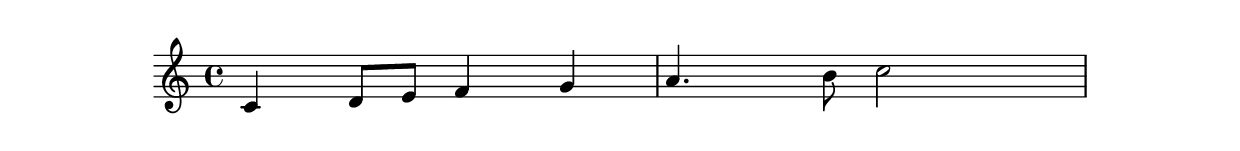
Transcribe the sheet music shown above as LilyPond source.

\version "2.10.0"
\include "../header.ly"
\score{
{
c'4
d'8
e'
f'4
g'
a'4.
b'8
c''2
}
\layout{}
\midi{}
}
